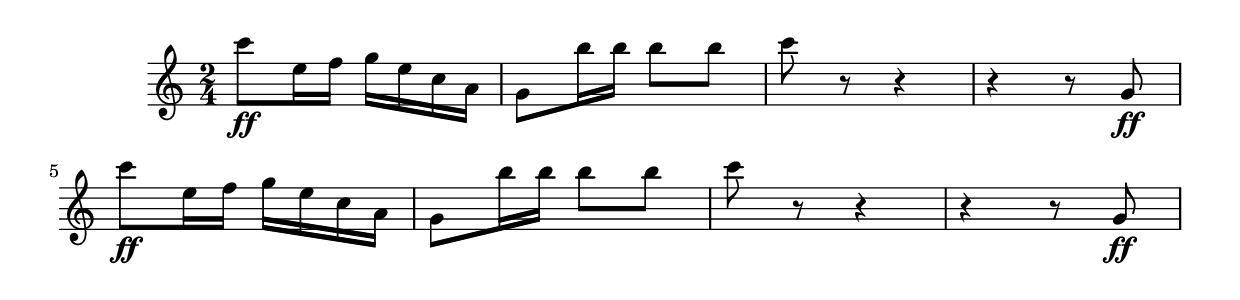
\version "2.18.2"

    \relative c'' { 
    	    \key c \major \time 2/4 
    	    
    	    c'8\ff e,16 f g e c a |g8 b'16 b b8 b |c8 r r4 | r r8 g,\ff
    	    \break
    	    c'8\ff e,16 f g e c a |g8 b'16 b b8 b |c8 r r4 | r r8 g,\ff
}